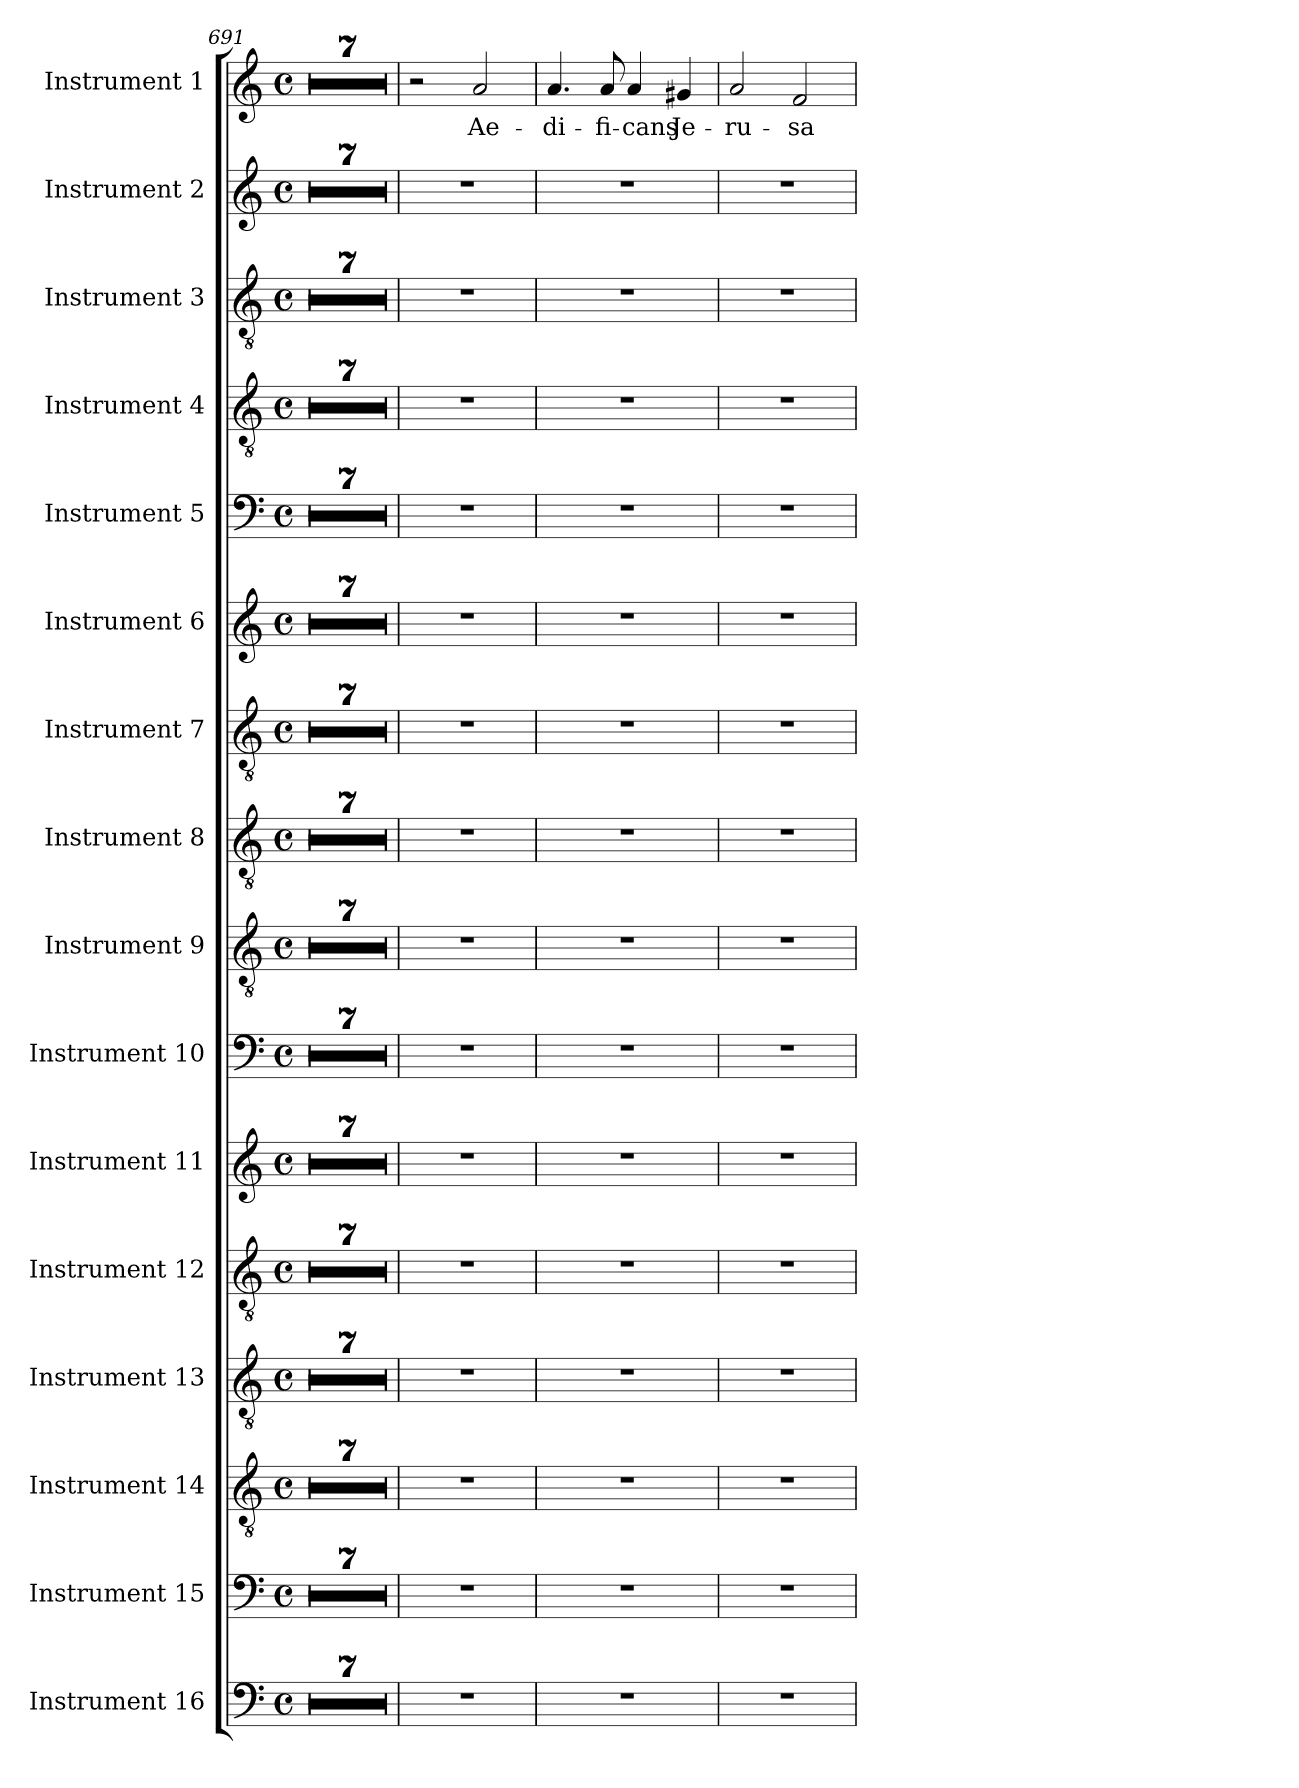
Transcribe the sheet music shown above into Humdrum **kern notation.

**kern	**kern	**kern	**kern	**kern	**kern	**kern	**kern	**kern	**kern	**kern	**kern	**kern	**kern	**kern	**kern	**text
*part16	*part15	*part14	*part13	*part12	*part11	*part10	*part9	*part8	*part7	*part6	*part5	*part4	*part3	*part2	*part1	*part1
*staff16	*staff15	*staff14	*staff13	*staff12	*staff11	*staff10	*staff9	*staff8	*staff7	*staff6	*staff5	*staff4	*staff3	*staff2	*staff1	*staff1
*I"Instrument 16	*I"Instrument 15	*I"Instrument 14	*I"Instrument 13	*I"Instrument 12	*I"Instrument 11	*I"Instrument 10	*I"Instrument 9	*I"Instrument 8	*I"Instrument 7	*I"Instrument 6	*I"Instrument 5	*I"Instrument 4	*I"Instrument 3	*I"Instrument 2	*I"Instrument 1	*
*clefF4	*clefF4	*clefGv2	*clefGv2	*clefGv2	*clefG2	*clefF4	*clefGv2	*clefGv2	*clefGv2	*clefG2	*clefF4	*clefGv2	*clefGv2	*clefG2	*clefG2	*
*k[]	*k[]	*k[]	*k[]	*k[]	*k[]	*k[]	*k[]	*k[]	*k[]	*k[]	*k[]	*k[]	*k[]	*k[]	*k[]	*
*C:	*C:	*C:	*C:	*C:	*C:	*C:	*C:	*C:	*C:	*C:	*C:	*C:	*C:	*C:	*C:	*
*M4/4	*M4/4	*M4/4	*M4/4	*M4/4	*M4/4	*M4/4	*M4/4	*M4/4	*M4/4	*M4/4	*M4/4	*M4/4	*M4/4	*M4/4	*M4/4	*
*met(c)	*met(c)	*met(c)	*met(c)	*met(c)	*met(c)	*met(c)	*met(c)	*met(c)	*met(c)	*met(c)	*met(c)	*met(c)	*met(c)	*met(c)	*met(c)	*
=691	=691	=691	=691	=691	=691	=691	=691	=691	=691	=691	=691	=691	=691	=691	=691	=691
1r	1r	1r	1r	1r	1r	1r	1r	1r	1r	1r	1r	1r	1r	1r	1r	.
=692	=692	=692	=692	=692	=692	=692	=692	=692	=692	=692	=692	=692	=692	=692	=692	=692
1r	1r	1r	1r	1r	1r	1r	1r	1r	1r	1r	1r	1r	1r	1r	1r	.
=693	=693	=693	=693	=693	=693	=693	=693	=693	=693	=693	=693	=693	=693	=693	=693	=693
1r	1r	1r	1r	1r	1r	1r	1r	1r	1r	1r	1r	1r	1r	1r	1r	.
=694	=694	=694	=694	=694	=694	=694	=694	=694	=694	=694	=694	=694	=694	=694	=694	=694
1r	1r	1r	1r	1r	1r	1r	1r	1r	1r	1r	1r	1r	1r	1r	1r	.
=695	=695	=695	=695	=695	=695	=695	=695	=695	=695	=695	=695	=695	=695	=695	=695	=695
1r	1r	1r	1r	1r	1r	1r	1r	1r	1r	1r	1r	1r	1r	1r	1r	.
=696	=696	=696	=696	=696	=696	=696	=696	=696	=696	=696	=696	=696	=696	=696	=696	=696
1r	1r	1r	1r	1r	1r	1r	1r	1r	1r	1r	1r	1r	1r	1r	1r	.
=697	=697	=697	=697	=697	=697	=697	=697	=697	=697	=697	=697	=697	=697	=697	=697	=697
1r	1r	1r	1r	1r	1r	1r	1r	1r	1r	1r	1r	1r	1r	1r	1r	.
=698	=698	=698	=698	=698	=698	=698	=698	=698	=698	=698	=698	=698	=698	=698	=698	=698
1r	1r	1r	1r	1r	1r	1r	1r	1r	1r	1r	1r	1r	1r	1r	2r	.
!	!	!	!	!	!	!	!	!	!	!	!	!	!	!	!	!LO:LY:b:cj
.	.	.	.	.	.	.	.	.	.	.	.	.	.	.	2a/	Ae-
=699	=699	=699	=699	=699	=699	=699	=699	=699	=699	=699	=699	=699	=699	=699	=699	=699
!	!	!	!	!	!	!	!	!	!	!	!	!	!	!	!	!LO:LY:b:cj
1r	1r	1r	1r	1r	1r	1r	1r	1r	1r	1r	1r	1r	1r	1r	4.a/	-di-
!	!	!	!	!	!	!	!	!	!	!	!	!	!	!	!	!LO:LY:b:cj
.	.	.	.	.	.	.	.	.	.	.	.	.	.	.	8a/	-fi-
!	!	!	!	!	!	!	!	!	!	!	!	!	!	!	!	!LO:LY:b:cj
.	.	.	.	.	.	.	.	.	.	.	.	.	.	.	4a/	-cans
!	!	!	!	!	!	!	!	!	!	!	!	!	!	!	!	!LO:LY:b:cj
.	.	.	.	.	.	.	.	.	.	.	.	.	.	.	4g#X/	Je-
=700	=700	=700	=700	=700	=700	=700	=700	=700	=700	=700	=700	=700	=700	=700	=700	=700
!	!	!	!	!	!	!	!	!	!	!	!	!	!	!	!	!LO:LY:b:cj
1r	1r	1r	1r	1r	1r	1r	1r	1r	1r	1r	1r	1r	1r	1r	2a/	-ru-
!	!	!	!	!	!	!	!	!	!	!	!	!	!	!	!	!LO:LY:b:cj
.	.	.	.	.	.	.	.	.	.	.	.	.	.	.	2f/	-sa-
=	=	=	=	=	=	=	=	=	=	=	=	=	=	=	=	=
*-	*-	*-	*-	*-	*-	*-	*-	*-	*-	*-	*-	*-	*-	*-	*-	*-
